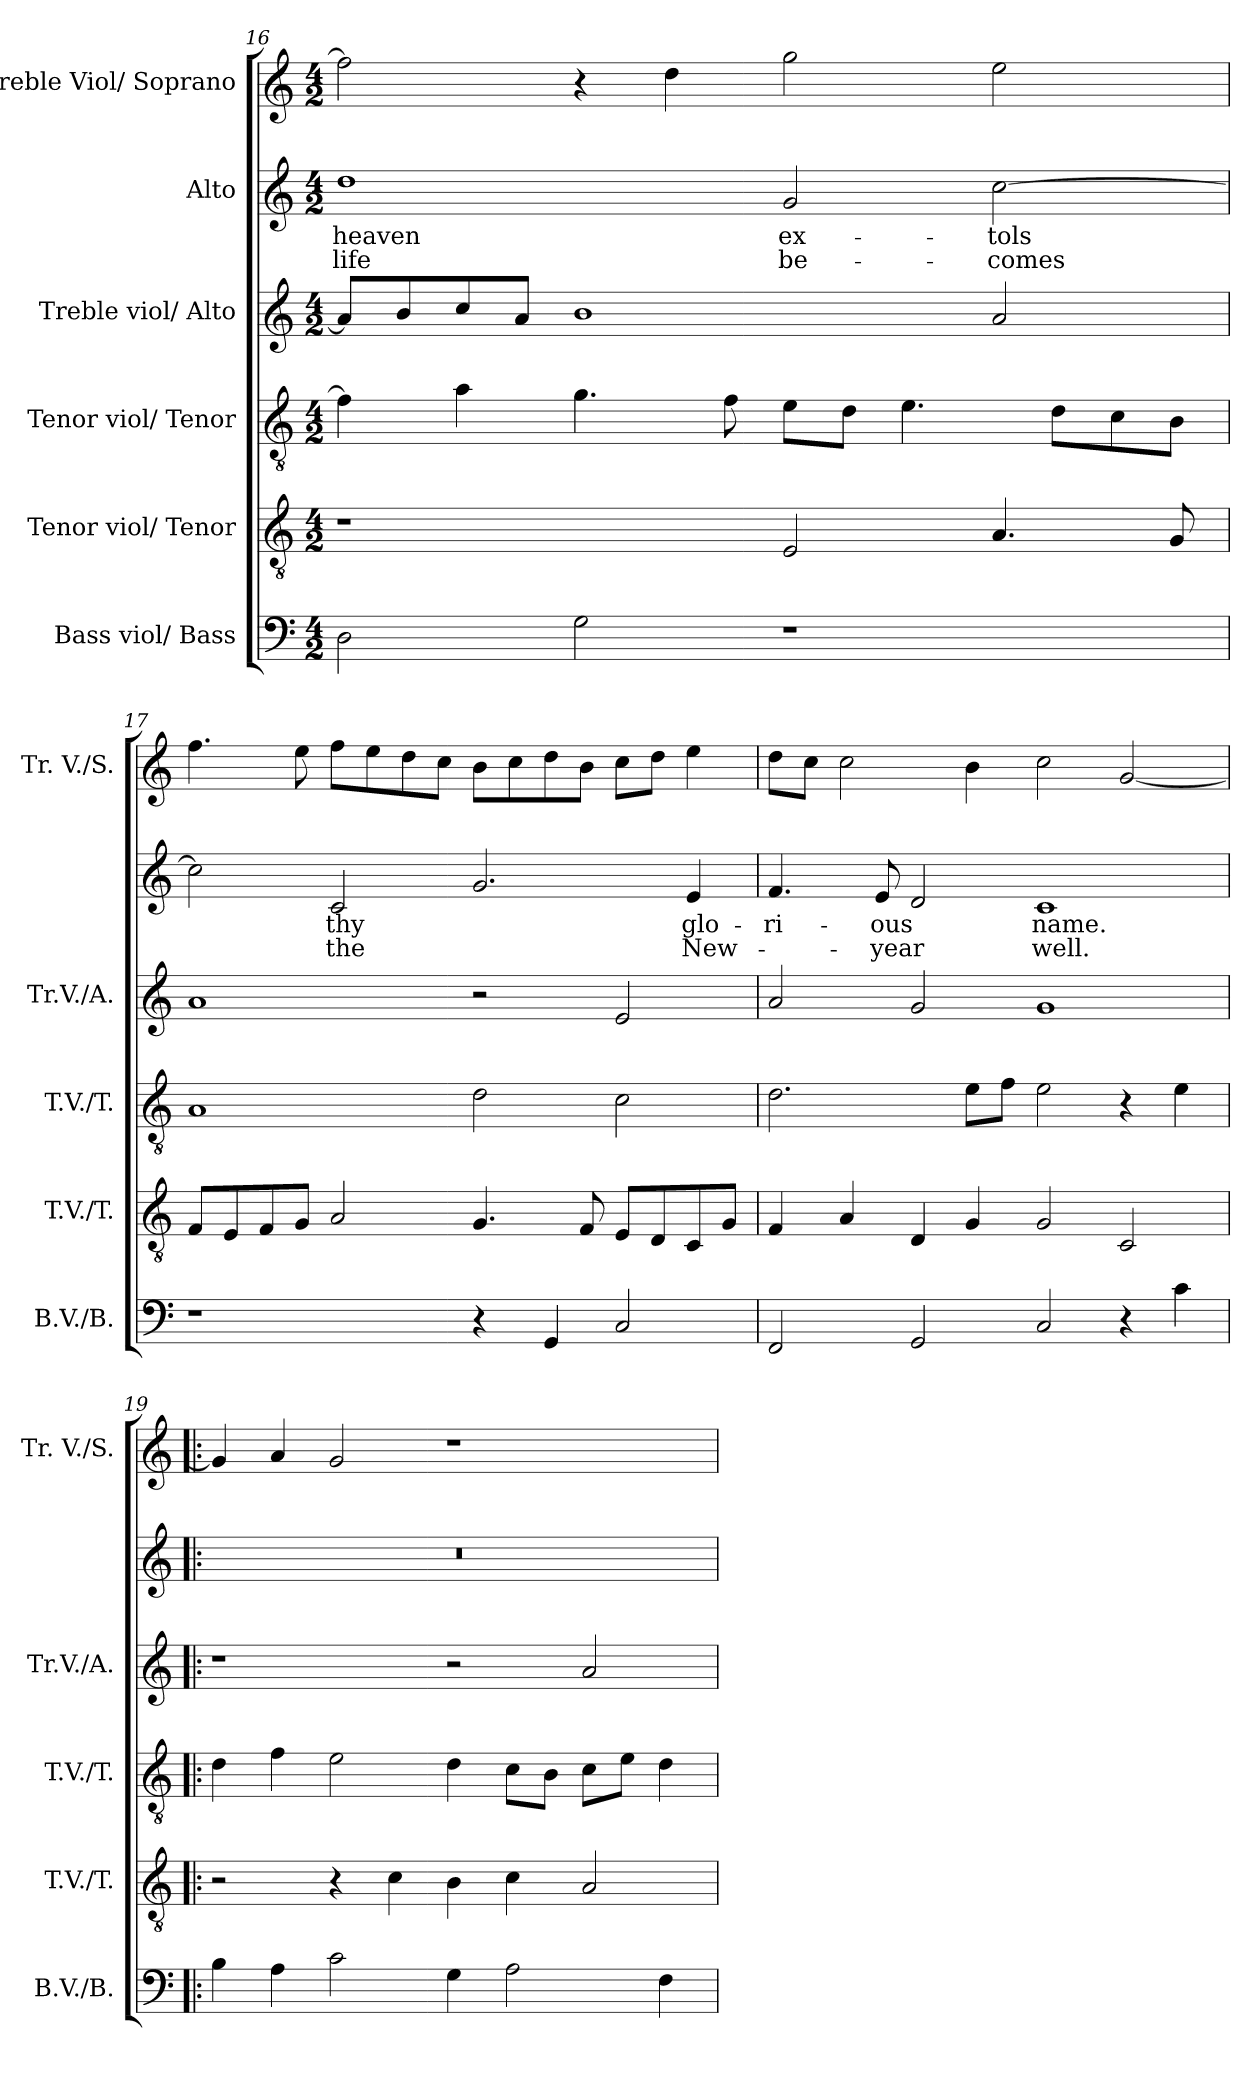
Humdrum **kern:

**kern	**kern	**kern	**kern	**kern	**text	**text	**kern
*part6	*part5	*part4	*part3	*part2	*part2	*part2	*part1
*staff6	*staff5	*staff4	*staff3	*staff2	*staff2	*staff2	*staff1
*I"Bass viol/ Bass	*I"Tenor viol/ Tenor	*I"Tenor viol/ Tenor	*I"Treble viol/ Alto	*I"Alto	*	*	*I"Treble Viol/ Soprano
*I'B.V./B.	*I'T.V./T.	*I'T.V./T.	*I'Tr.V./A.	*	*	*	*I'Tr. V./S.
*clefF4	*clefGv2	*clefGv2	*clefG2	*clefG2	*	*	*clefG2
*	*ITrd7c12	*ITrd7c12	*	*	*	*	*
*k[]	*k[]	*k[]	*k[]	*k[]	*	*	*k[]
*C:	*C:	*C:	*C:	*C:	*	*	*C:
*M4/2	*M4/2	*M4/2	*M4/2	*M4/2	*	*	*M4/2
=16	=16	=16	=16	=16	=16	=16	=16
!	!	!	!	!	!LO:LY:b:color=#000000	!LO:LY:b:color=#000000	!
2Di\	1r	4Fi\]	8ai/L]	1ddi	heaven	life	2ffi\]
.	.	.	8bi/	.	.	.	.
.	.	4Ai\	8cci/	.	.	.	.
.	.	.	8ai/J	.	.	.	.
2Gi\	.	4.Gi\	1bi	.	.	.	4r
.	.	.	.	.	.	.	4ddi\
.	.	8Fi\	.	.	.	.	.
!	!	!	!	!	!LO:LY:b:color=#000000	!LO:LY:b:color=#000000	!
1r	2EEi/	8Ei\L	.	2gi/	ex-	be-	2ggi\
.	.	8Di\J	.	.	.	.	.
.	.	4.Ei\	.	.	.	.	.
!	!	!	!	!	!LO:LY:b:color=#000000	!LO:LY:b:color=#000000	!
.	4.AAi/	.	2ai/	[2cci\	-tols	-comes	2eei\
.	.	8Di\L	.	.	.	.	.
.	.	8Ci\	.	.	.	.	.
.	8GGi/	8BBi\J	.	.	.	.	.
=17	=17	=17	=17	=17	=17	=17	=17
1r	8FFi/L	1AAi	1ai	2cci\]	.	.	4.ffi\
.	8EEi/	.	.	.	.	.	.
.	8FFi/	.	.	.	.	.	.
.	8GGi/J	.	.	.	.	.	8eei\
!	!	!	!	!	!LO:LY:b:color=#000000	!LO:LY:b:color=#000000	!
.	2AAi/	.	.	2ci/	thy	the	8ffi\L
.	.	.	.	.	.	.	8eei\
.	.	.	.	.	.	.	8ddi\
.	.	.	.	.	.	.	8cci\J
4r	4.GGi/	2Di\	2r	2.gi/	.	.	8bi\L
.	.	.	.	.	.	.	8cci\
4GGi/	.	.	.	.	.	.	8ddi\
.	8FFi/	.	.	.	.	.	8bi\J
2Ci/	8EEi/L	2Ci\	2ei/	.	.	.	8cci\L
.	8DDi/	.	.	.	.	.	8ddi\J
!	!	!	!	!	!LO:LY:b:color=#000000	!LO:LY:b:color=#000000	!
.	8CCi/	.	.	4ei/	glo-	New-	4eei\
.	8GGi/J	.	.	.	.	.	.
=18	=18	=18	=18	=18	=18	=18	=18
!	!	!	!	!	!LO:LY:b:color=#000000	!	!
2FFi/	4FFi/	2.Di\	2ai/	4.fi/	-ri-	.	8ddi\L
.	.	.	.	.	.	.	8cci\J
.	4AAi/	.	.	.	.	.	2cci\
!	!	!	!	!	!LO:LY:b:color=#000000	!LO:LY:b:color=#000000	!
.	.	.	.	8ei/	-ous	-year	.
2GGi/	4DDi/	.	2gi/	2di/	.	.	.
.	4GGi/	8Ei\L	.	.	.	.	4bi\
.	.	8Fi\J	.	.	.	.	.
!	!	!	!	!	!LO:LY:b:color=#000000	!LO:LY:b:color=#000000	!
2Ci/	2GGi/	2Ei\	1gi	1ci	name.	well.	2cci\
4r	2CCi/	4r	.	.	.	.	[2gi/
4ci\	.	4Ei\	.	.	.	.	.
!!LO:PB:g=z
=19!|:	=19!|:	=19!|:	=19!|:	=19!|:	=19!|:	=19!|:	=19!|:
!	!	!	!	!LO:N:vis=1	!	!	!
4Bi\	2r	4Di\	1r	0r	.	.	4gi/]
4Ai\	.	4Fi\	.	.	.	.	4ai/
2ci\	4r	2Ei\	.	.	.	.	2gi/
.	4Ci\	.	.	.	.	.	.
4Gi\	4BBi\	4Di\	2r	.	.	.	1r
2Ai\	4Ci\	8Ci\L	.	.	.	.	.
.	.	8BBi\J	.	.	.	.	.
.	2AAi/	8Ci\L	2ai/	.	.	.	.
.	.	8Ei\J	.	.	.	.	.
4Fi\	.	4Di\	.	.	.	.	.
=	=	=	=	=	=	=	=
*-	*-	*-	*-	*-	*-	*-	*-
